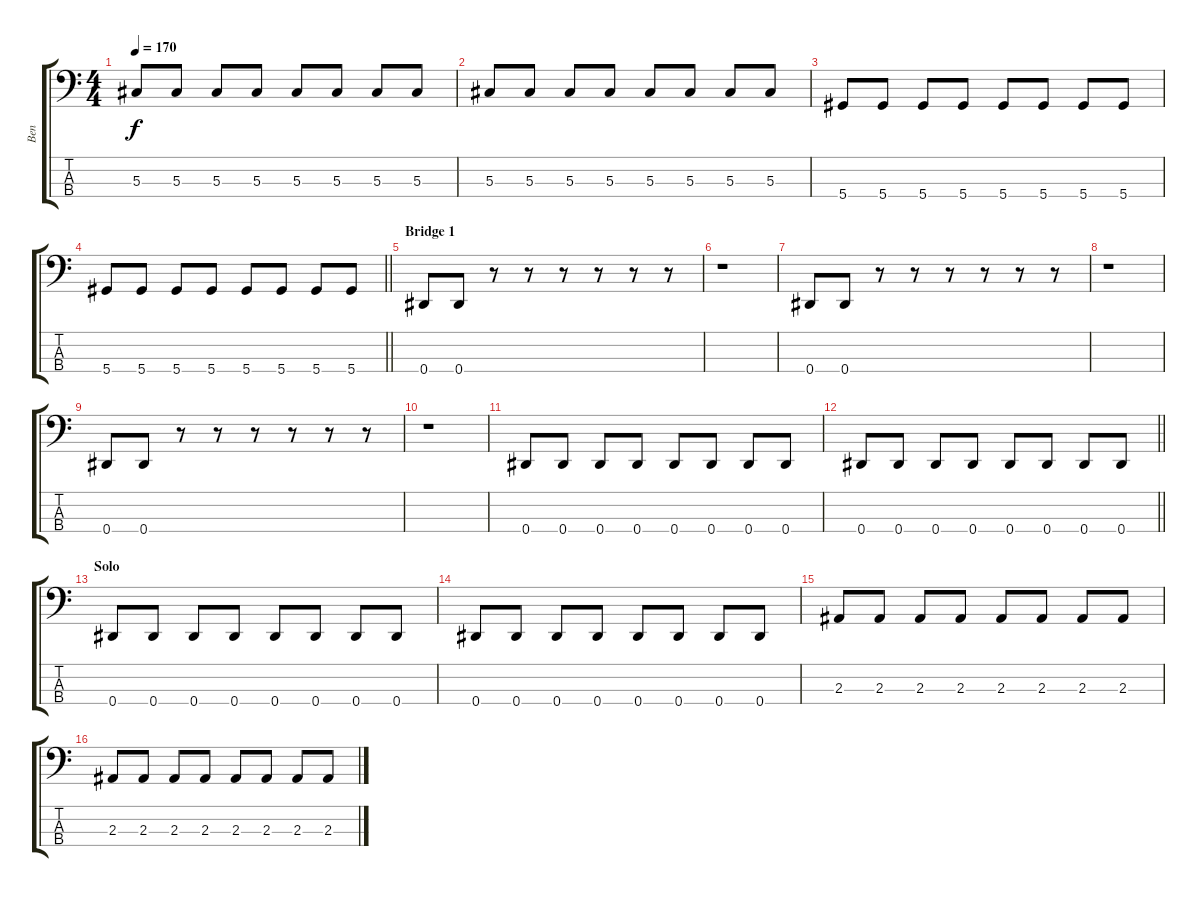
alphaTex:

\track ("Ben" "Ben") {instrument electricbassfinger}
\staff {score tabs}
\tuning (Gb2 Db2 Ab1 Eb1) {hide}
\ts (4 4)
\tempo 170
\clef f4
\ks c
5.3.8{dy f} 5.3.8 5.3.8 5.3.8 5.3.8 5.3.8 5.3.8 5.3.8 |
5.3.8 5.3.8 5.3.8 5.3.8 5.3.8 5.3.8 5.3.8 5.3.8 |
5.4.8 5.4.8 5.4.8 5.4.8 5.4.8 5.4.8 5.4.8 5.4.8 |
\barLineRight lightlight
5.4.8 5.4.8 5.4.8 5.4.8 5.4.8 5.4.8 5.4.8 5.4.8 |
\section ("" "Bridge 1")
0.4.8 0.4.8 r.8 r.8 r.8 r.8 r.8 r.8 |
r.1 |
0.4.8 0.4.8 r.8 r.8 r.8 r.8 r.8 r.8 |
r.1 |
0.4.8 0.4.8 r.8 r.8 r.8 r.8 r.8 r.8 |
r.1 |
0.4.8 0.4.8 0.4.8 0.4.8 0.4.8 0.4.8 0.4.8 0.4.8 |
\barLineRight lightlight
0.4.8 0.4.8 0.4.8 0.4.8 0.4.8 0.4.8 0.4.8 0.4.8 |
\section ("" "Solo")
0.4.8 0.4.8 0.4.8 0.4.8 0.4.8 0.4.8 0.4.8 0.4.8 |
0.4.8 0.4.8 0.4.8 0.4.8 0.4.8 0.4.8 0.4.8 0.4.8 |
2.3.8 2.3.8 2.3.8 2.3.8 2.3.8 2.3.8 2.3.8 2.3.8 |
2.3.8 2.3.8 2.3.8 2.3.8 2.3.8 2.3.8 2.3.8 2.3.8
